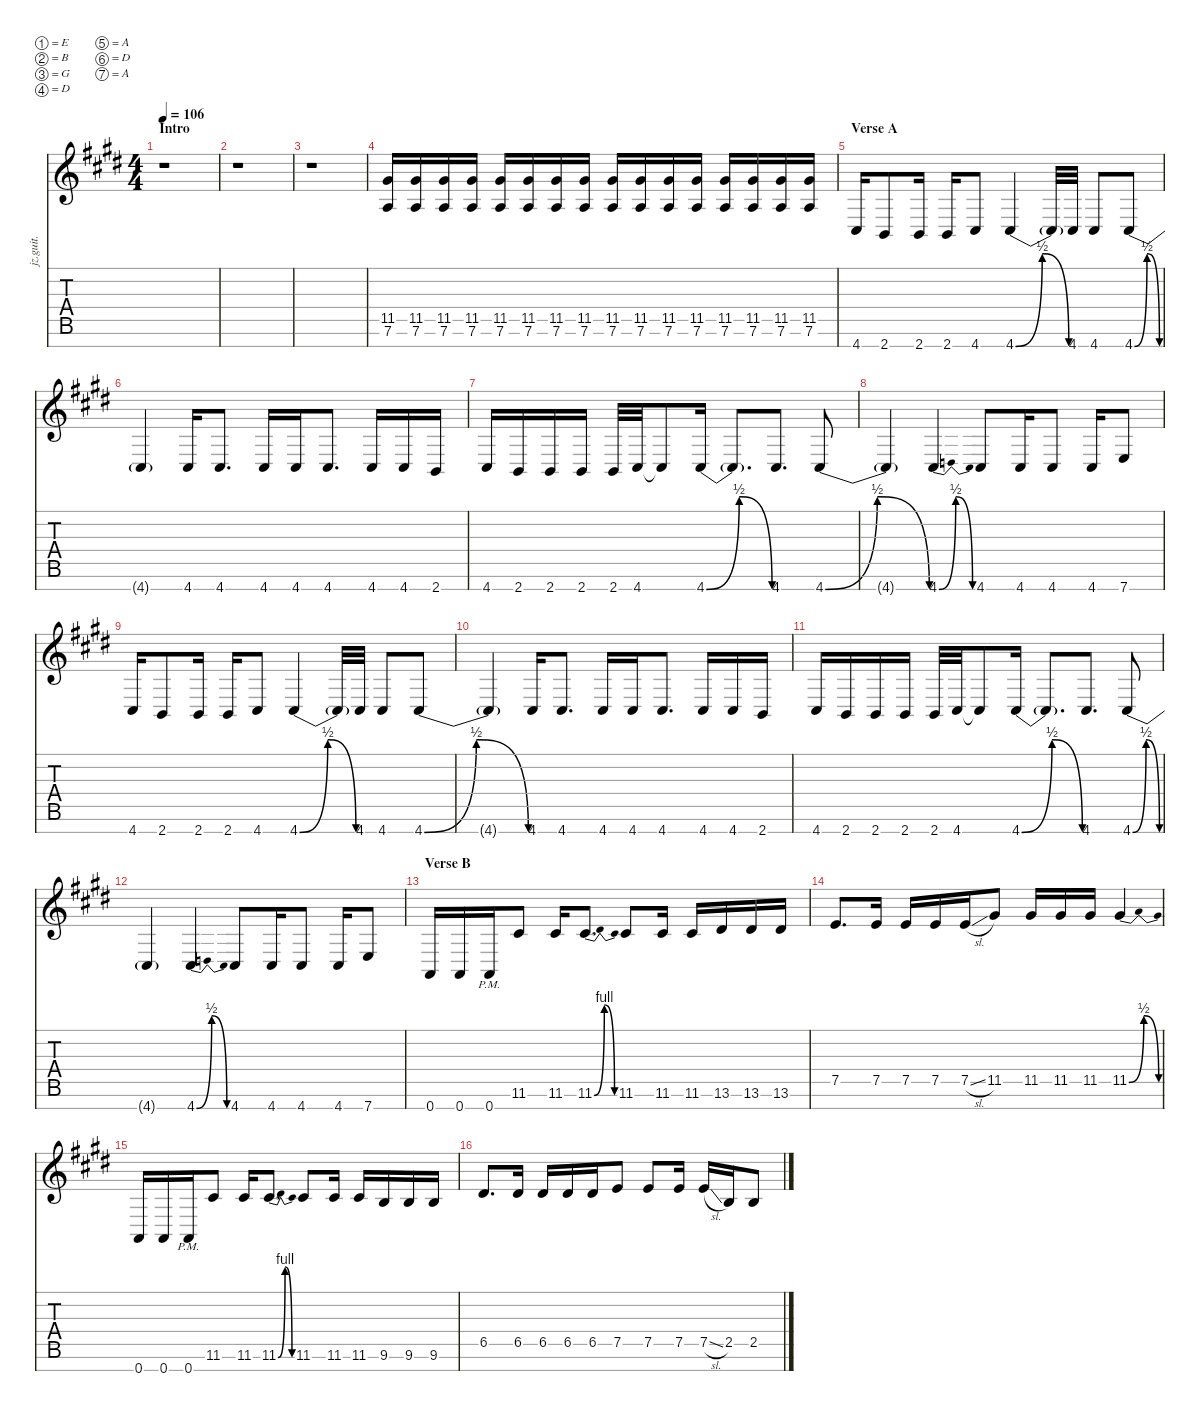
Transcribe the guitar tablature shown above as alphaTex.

\defaultSystemsLayout 4
\hideDynamics
\bracketExtendMode nobrackets
\otherSystemsTrackNameOrientation horizontal
\track ("Die" "jz.guit.") {defaultSystemsLayout 4 instrument distortionguitar}
\staff {score tabs}
\tuning (E4 B3 G3 D3 A2 D2 A1)
\ts (4 4)
\beaming (8 2 2 2 2)
\section ("" "Intro")
\tempo 106
\clef g2
\scale
1.25768
\ks c#minor
r.1{dy mf instrument distortionguitar beam Down} |
\scale
0.908211 r.1{beam Down} |
\scale
0.908211 r.1{beam Down} |
\scale
0.925895 (7.6{acc forcenatural} 11.5{acc #}).16{beam Up} (7.6{acc forcenatural} 11.5{acc #}).16{beam Up} (7.6{acc forcenatural} 11.5{acc #}).16{beam Up} (7.6{acc forcenatural} 11.5{acc #}).16{beam Up} (7.6{acc forcenatural} 11.5{acc #}).16{beam Up} (7.6{acc forcenatural} 11.5{acc #}).16{beam Up} (7.6{acc forcenatural} 11.5{acc #}).16{beam Up} (7.6{acc forcenatural} 11.5{acc #}).16{beam Up} (7.6{acc forcenatural} 11.5{acc #}).16{beam Up} (7.6{acc forcenatural} 11.5{acc #}).16{beam Up} (7.6{acc forcenatural} 11.5{acc #}).16{beam Up} (7.6{acc forcenatural} 11.5{acc #}).16{beam Up} (7.6{acc forcenatural} 11.5{acc #}).16{beam Up} (7.6{acc forcenatural} 11.5{acc #}).16{beam Up} (7.6{acc forcenatural} 11.5{acc #}).16{beam Up} (7.6{acc forcenatural} 11.5{acc #}).16{beam Up} |
\section ("" "Verse A")
\scale
1.22532 4.7{acc #}.16{beam Up} 2.7{acc forcenatural}.8{beam Up} 2.7{acc forcenatural}.16{beam Up} 2.7{acc forcenatural}.16{beam Up} 4.7{acc #}.8{beam Up} 4.7{be (bendrelease 0 0 3.5999999999999996 2 9 2 12.6 0) acc #}.4{beam Up} 4.7{t acc #}.32{beam Up} 4.7{acc #}.32{beam Up} 4.7{acc #}.8{beam Up} 4.7{be (bendrelease 0 0 10.799999999999999 2 20.4 2 30 0) acc #}.8{beam Up} |
\scale
0.914368 4.7{t acc #}.4{beam Up} 4.7{acc #}.16{beam Up} 4.7{acc #}.8{d beam Up} 4.7{acc #}.16{beam Up} 4.7{acc #}.16{beam Up} 4.7{acc #}.8{d beam Up} 4.7{acc #}.16{beam Up} 4.7{acc #}.16{beam Up} 2.7{acc forcenatural}.16{beam Up} |
\scale
0.945947 4.7{acc #}.16{beam Up} 2.7{acc forcenatural}.16{beam Up} 2.7{acc forcenatural}.16{beam Up} 2.7{acc forcenatural}.16{beam Up} 2.7{acc forcenatural}.32{beam Up} 4.7{acc #}.32{beam Up} 4.7{t acc #}.8{beam Up} 4.7{be (bendrelease 0 0 3.5999999999999996 2 9 2 12.6 0) acc #}.16{beam Up} 4.7{t acc #}.8{d beam Up} 4.7{acc #}.8{d beam Up} 4.7{be (bendrelease 0 0 10.799999999999999 2 20.4 2 30 0) acc #}.8{beam Up} |
\scale
0.914368 4.7{t acc #}.4{beam Up} 4.7{be (bendrelease 0 0 3.5999999999999996 2 9 2 12.6 0) acc #}.4{beam Up} 4.7{acc #}.8{beam Up} 4.7{acc #}.16{beam Up} 4.7{acc #}.8{beam Up} 4.7{acc #}.16{beam Up} 7.7{acc forcenatural}.8{beam Up} |
\scale
1.22089 4.7{acc #}.16{beam Up} 2.7{acc forcenatural}.8{beam Up} 2.7{acc forcenatural}.16{beam Up} 2.7{acc forcenatural}.16{beam Up} 4.7{acc #}.8{beam Up} 4.7{be (bendrelease 0 0 3.5999999999999996 2 9 2 12.6 0) acc #}.4{beam Up} 4.7{t acc #}.32{beam Up} 4.7{acc #}.32{beam Up} 4.7{acc #}.8{beam Up} 4.7{be (bendrelease 0 0 10.799999999999999 2 20.4 2 30 0) acc #}.8{beam Up} |
\scale
0.909947 4.7{t acc #}.4{beam Up} 4.7{acc #}.16{beam Up} 4.7{acc #}.8{d beam Up} 4.7{acc #}.16{beam Up} 4.7{acc #}.16{beam Up} 4.7{acc #}.8{d beam Up} 4.7{acc #}.16{beam Up} 4.7{acc #}.16{beam Up} 2.7{acc forcenatural}.16{beam Up} |
\scale
0.941526 4.7{acc #}.16{beam Up} 2.7{acc forcenatural}.16{beam Up} 2.7{acc forcenatural}.16{beam Up} 2.7{acc forcenatural}.16{beam Up} 2.7{acc forcenatural}.32{beam Up} 4.7{acc #}.32{beam Up} 4.7{t acc #}.8{beam Up} 4.7{be (bendrelease 0 0 3.5999999999999996 2 9 2 12.6 0) acc #}.16{beam Up} 4.7{t acc #}.8{d beam Up} 4.7{acc #}.8{d beam Up} 4.7{be (bendrelease 0 0 10.799999999999999 2 20.4 2 30 0) acc #}.8{beam Up} |
\scale
0.927632 4.7{t acc #}.4{beam Up} 4.7{be (bendrelease 0 0 3.5999999999999996 2 9 2 12.6 0) acc #}.4{beam Up} 4.7{acc #}.8{beam Up} 4.7{acc #}.16{beam Up} 4.7{acc #}.8{beam Up} 4.7{acc #}.16{beam Up} 7.7{acc forcenatural}.8{beam Up} |
\section ("" "Verse B")
\scale
1.20511 0.7{acc forcenatural}.16{beam Up} 0.7{acc forcenatural}.16{beam Up} 0.7{pm acc forcenatural}.16{beam Up} 11.6{acc #}.8{beam Up} 11.6{acc #}.16{beam Up} 11.6{be (bendrelease 0 0 10.2 4 20.4 4 30 0) acc #}.8{d beam Up} 11.6{acc #}.8{beam Up} 11.6{acc #}.16{beam Up} 11.6{acc #}.16{beam Up} 13.6{acc #}.16{beam Up} 13.6{acc #}.16{beam Up} 13.6{acc #}.16{beam Up} |
\scale
0.925737 7.5{acc forcenatural}.8{d beam Up} 7.5{acc forcenatural}.16{beam Up} 7.5{acc forcenatural}.16{beam Up} 7.5{acc forcenatural}.16{beam Up} 7.5{sl acc forcenatural}.16{beam Up} 11.5{acc #}.8{beam Up} 11.5{acc #}.16{beam Up} 11.5{acc #}.16{beam Up} 11.5{acc #}.16{beam Up} 11.5{be (bendrelease 0 0 10.2 2 20.4 2 30 0) acc #}.4{beam Up} |
\scale
0.925737 0.7{acc forcenatural}.16{beam Up} 0.7{acc forcenatural}.16{beam Up} 0.7{pm acc forcenatural}.16{beam Up} 11.6{acc #}.8{beam Up} 11.6{acc #}.16{beam Up} 11.6{be (bendrelease 0 0 10.2 4 20.4 4 30 0) acc #}.8{d beam Up} 11.6{acc #}.8{beam Up} 11.6{acc #}.16{beam Up} 11.6{acc #}.16{beam Up} 9.6{acc forcenatural}.16{beam Up} 9.6{acc forcenatural}.16{beam Up} 9.6{acc forcenatural}.16{beam Up} |
\scale
0.943421 6.5{acc #}.8{d beam Up} 6.5{acc #}.16{beam Up} 6.5{acc #}.16{beam Up} 6.5{acc #}.16{beam Up} 6.5{acc #}.16{beam Up} 7.5{acc forcenatural}.8{beam Up} 7.5{acc forcenatural}.8{beam Up} 7.5{acc forcenatural}.16{beam Up} 7.5{sl acc forcenatural}.16{beam Up} 2.5{acc forcenatural}.16{beam Up} 2.5{acc forcenatural}.8{beam Up}
